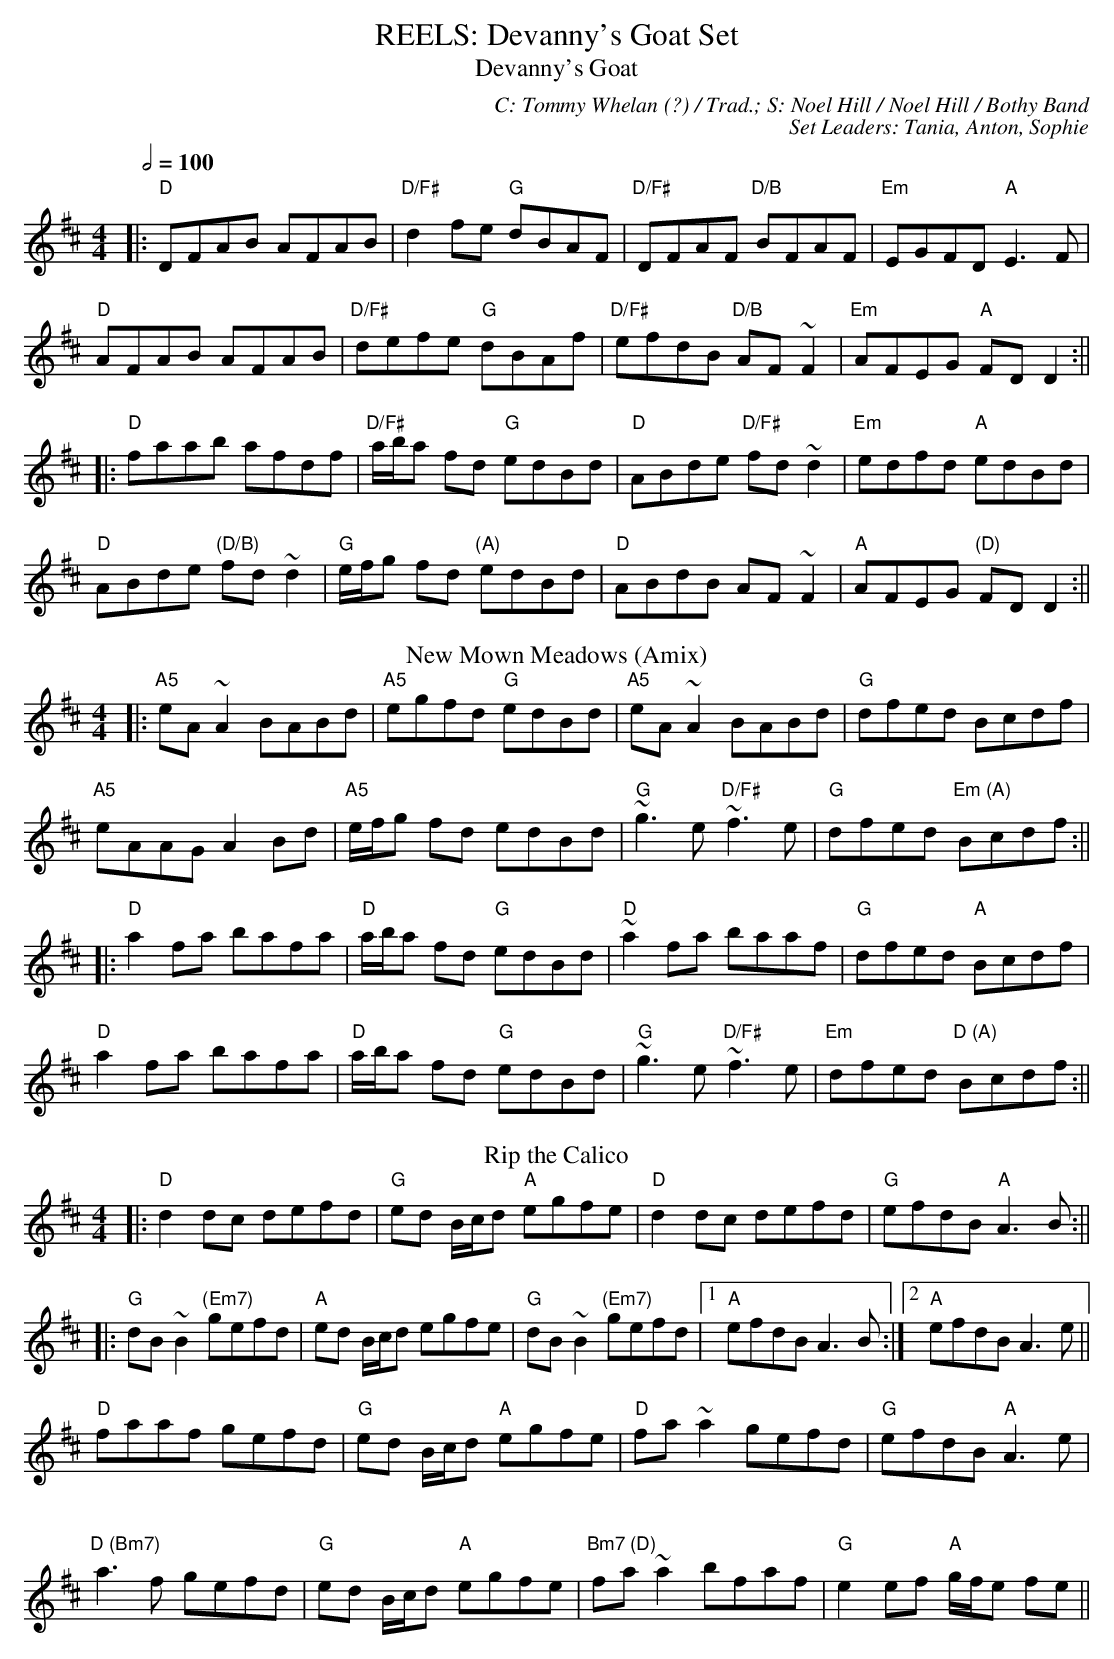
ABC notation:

X:1
T: REELS: Devanny's Goat Set
T: Devanny's Goat
C: C: Tommy Whelan (?) / Trad.; S: Noel Hill / Noel Hill / Bothy Band
C: Set Leaders: Tania, Anton, Sophie
M: 4/4
L: 1/8
Q: 1/2=100
K: Dmaj
|:"D"DFAB AFAB|"D/F#"d2 fe "G"dBAF|"D/F#"DFAF "D/B"BFAF|"Em"EGFD "A"E3F|
"D"AFAB AFAB|"D/F#"defe "G"dBAf|"D/F#"efdB "D/B"AF~F2|"Em"AFEG "A"FD D2:||
|:"D"faab afdf|"D/F#"a/b/a fd "G"edBd|"D"ABde "D/F#"fd~d2|"Em"edfd "A"edBd|
"D"ABde "(D/B)"fd~d2|"G"e/f/g fd "(A)"edBd|"D"ABdB AF~F2|"A"AFEG "(D)"FD D2:||
T: New Mown Meadows (Amix)
K: Amix
|:"A5"eA~A2 BABd|"A5"egfd "G"edBd|"A5"eA~A2 BABd|"G"dfed Bcdf|
"A5"eAAG A2 Bd|"A5"e/f/g fd edBd|"G"~g3e "D/F#"~f3e|"G"dfed "Em (A)"Bcdf:||
|:"D"a2 fa bafa|"D"a/b/a fd "G"edBd|"D"~a2 fa baaf|"G"dfed "A"Bcdf|
"D"a2 fa bafa|"D"a/b/a fd "G"edBd|"G"~g3e "D/F#"~f3e|"Em"dfed "D (A)"Bcdf:||
T: Rip the Calico
K: Dmaj
|:"D"d2 dc defd|"G"ed B/c/d "A"egfe|"D"d2 dc defd|"G"efdB "A"A3B:||
|:"G"dB~B2 "(Em7)"gefd|"A"ed B/c/d egfe|"G"dB~B2 "(Em7)"gefd|1 "A"efdB A3B:|2 "A"efdB A3e||
"D"faaf gefd|"G"ed B/c/d "A"egfe|"D"fa~a2 gefd|"G"efdB "A"A3e|
"D (Bm7)"a3f gefd|"G"ed B/c/d "A"egfe|"Bm7 (D)"fa~a2 bfaf|"G"e2 ef "A"g/f/e fe||
